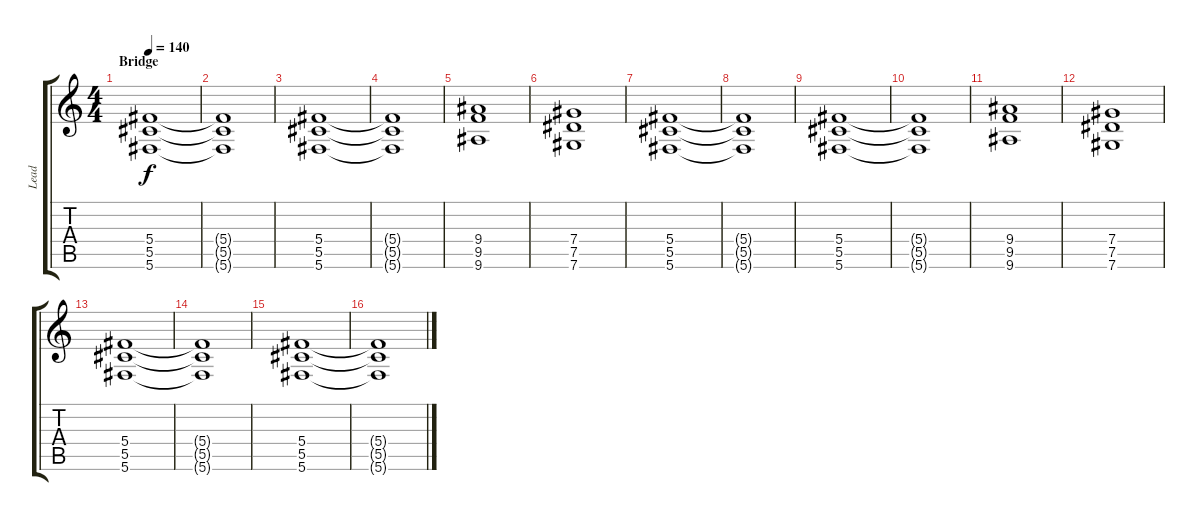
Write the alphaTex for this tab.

\track ("Lead" "Lead") {instrument overdrivenguitar}
\staff {score tabs}
\tuning (Eb4 Bb3 Gb3 Db3 Ab2 Db2) {hide}
\ts (4 4)
\section ("" "Bridge")
\tempo 140
\clef g2
\ks c
(5.4 5.5 5.6).1{dy f} |
(5.4{t} 5.5{t} 5.6{t}).1 |
(5.4 5.5 5.6).1 |
(5.4{t} 5.5{t} 5.6{t}).1 |
(9.4 9.5 9.6).1 |
(7.4 7.5 7.6).1 |
(5.4 5.5 5.6).1 |
(5.4{t} 5.5{t} 5.6{t}).1 |
(5.4 5.5 5.6).1 |
(5.4{t} 5.5{t} 5.6{t}).1 |
(9.4 9.5 9.6).1 |
(7.4 7.5 7.6).1 |
(5.4 5.5 5.6).1 |
(5.4{t} 5.5{t} 5.6{t}).1 |
(5.4 5.5 5.6).1 |
(5.4{t} 5.5{t} 5.6{t}).1
